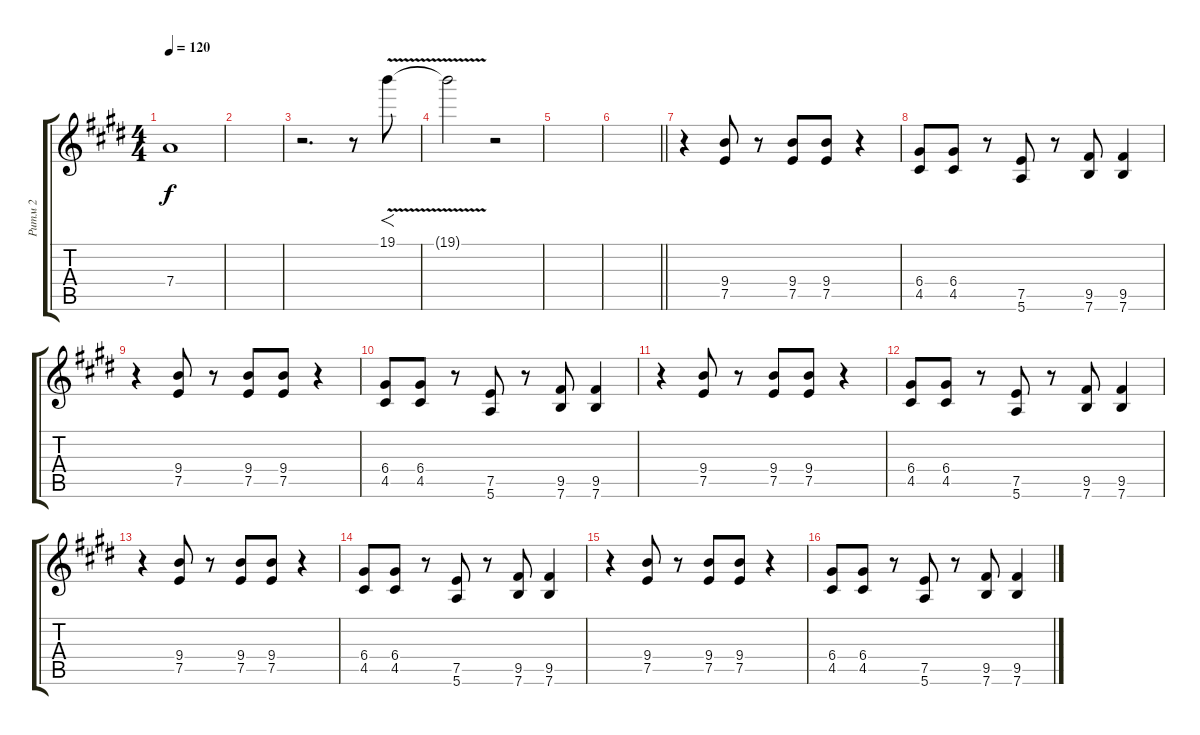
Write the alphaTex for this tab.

\track ("Ритм 2" "Ритм 2") {instrument distortionguitar}
\staff {score tabs}
\tuning (E4 B3 G3 D3 A2 E2) {hide}
\ts (4 4)
\tempo 120
\clef g2
\ks e
7.4{t}.1{dy f} |
|
r.2{d} r.8 19.1{v}.8{f} |
19.1{t}.2 r.2 |
|
\barLineRight lightlight
|
r.4 (9.4 7.5).8 r.8 (9.4 7.5).8 (9.4 7.5).8 r.4 |
(6.4 4.5).8 (6.4 4.5).8 r.8 (7.5 5.6).8 r.8 (9.5 7.6).8 (9.5 7.6).4 |
r.4 (9.4 7.5).8 r.8 (9.4 7.5).8 (9.4 7.5).8 r.4 |
(6.4 4.5).8 (6.4 4.5).8 r.8 (7.5 5.6).8 r.8 (9.5 7.6).8 (9.5 7.6).4 |
r.4 (9.4 7.5).8 r.8 (9.4 7.5).8 (9.4 7.5).8 r.4 |
(6.4 4.5).8 (6.4 4.5).8 r.8 (7.5 5.6).8 r.8 (9.5 7.6).8 (9.5 7.6).4 |
r.4 (9.4 7.5).8 r.8 (9.4 7.5).8 (9.4 7.5).8 r.4 |
(6.4 4.5).8 (6.4 4.5).8 r.8 (7.5 5.6).8 r.8 (9.5 7.6).8 (9.5 7.6).4 |
r.4 (9.4 7.5).8 r.8 (9.4 7.5).8 (9.4 7.5).8 r.4 |
(6.4 4.5).8 (6.4 4.5).8 r.8 (7.5 5.6).8 r.8 (9.5 7.6).8 (9.5 7.6).4
